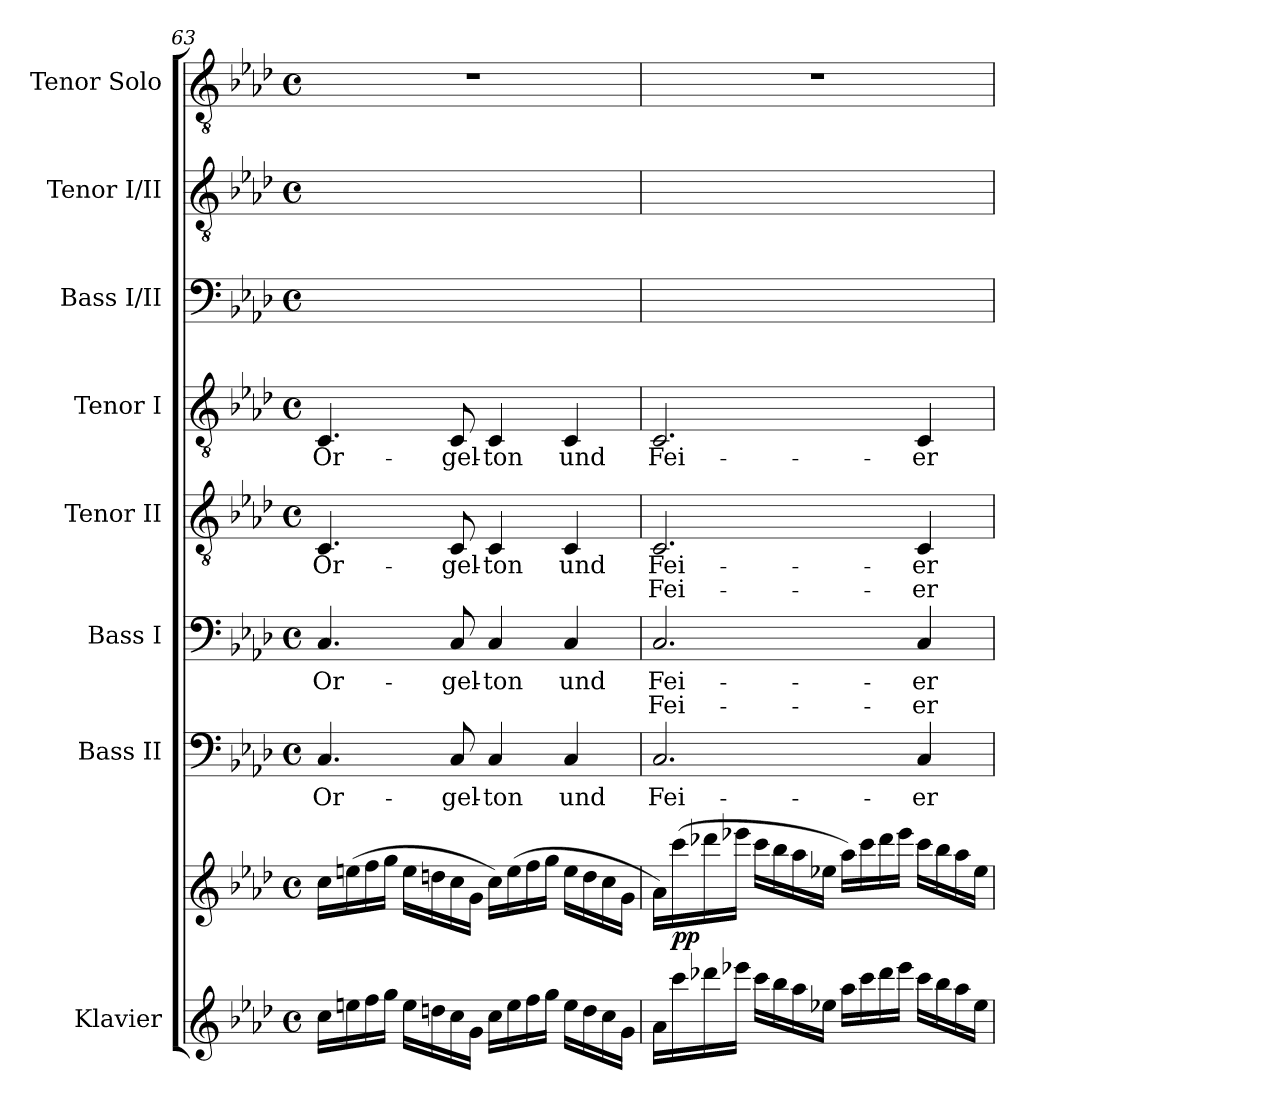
**kern	**kern	**dynam	**kern	**text	**kern	**text	**text	**kern	**text	**text	**kern	**text	**kern	**text	**kern	**text	**kern
*part8	*part8	*part8	*part7	*part7	*part6	*part6	*part6	*part5	*part5	*part5	*part4	*part4	*part3	*part3	*part2	*part2	*part1
*staff9	*staff8	*staff8/9	*staff7	*staff7	*staff6	*staff6	*staff6	*staff5	*staff5	*staff5	*staff4	*staff4	*staff3	*staff3	*staff2	*staff2	*staff1
*I"Klavier	*	*	*I"Bass II	*	*I"Bass I	*	*	*I"Tenor II	*	*	*I"Tenor I	*	*I"Bass I/II	*	*I"Tenor I/II	*	*I"Tenor Solo
*I'Klav.	*	*	*I'B.	*	*I'B.	*	*	*I'T.	*	*	*I'T.	*	*I'B.	*	*I'T.	*	*I'T. Solo
*clefG2	*clefG2	*	*clefF4	*	*clefF4	*	*	*clefGv2	*	*	*clefGv2	*	*clefF4	*	*clefGv2	*	*clefGv2
*	*	*	*	*	*	*	*	*ITrd7c12	*	*	*ITrd7c12	*	*	*	*ITrd7c12	*	*ITrd7c12
*k[b-e-a-d-]	*k[b-e-a-d-]	*	*k[b-e-a-d-]	*	*k[b-e-a-d-]	*	*	*k[b-e-a-d-]	*	*	*k[b-e-a-d-]	*	*k[b-e-a-d-]	*	*k[b-e-a-d-]	*	*k[b-e-a-d-]
*A-:	*A-:	*	*A-:	*	*A-:	*	*	*A-:	*	*	*A-:	*	*A-:	*	*A-:	*	*A-:
*M4/4	*M4/4	*	*M4/4	*	*M4/4	*	*	*M4/4	*	*	*M4/4	*	*M4/4	*	*M4/4	*	*M4/4
*met(c)	*met(c)	*	*met(c)	*	*met(c)	*	*	*met(c)	*	*	*met(c)	*	*met(c)	*	*met(c)	*	*met(c)
=63	=63	=63	=63	=63	=63	=63	=63	=63	=63	=63	=63	=63	=63	=63	=63	=63	=63
!	!	!	!	!LO:LY:b:color=#000000	!	!	!	!	!	!	!	!	!	!	!	!	!
!	!	!	!	!	!	!LO:LY:b:color=#000000	!	!	!	!	!	!	!	!	!	!	!
!	!	!	!	!	!	!	!	!	!LO:LY:b:color=#000000	!	!	!	!	!	!	!	!
!	!	!	!	!	!	!	!	!	!	!	!	!LO:LY:b:color=#000000	!	!	!	!	!
!	!	!	!	!	!	!	!	!	!	!	!	!	!	!LO:LY:b:color=#000000	!	!	!
*	*	*	*	*	*	*	*	*	*	*	*	*	*^	*	*	*	*
!	!	!	!	!	!	!	!	!	!	!	!	!	!	!	!	!	!LO:LY:b:color=#000000	!
*	*	*	*	*	*	*	*	*	*	*	*	*	*	*	*	*^	*	*
16cci\LL	16cci\LL	.	4.Ci/	Or-	4.Ci/	Or-	.	4.CCi/	Or-	.	4.CCi/	Or-	4.Ci/yy	4.Ci\yy	Or-	4.CCi/yy	4.CCi\yy	Or-	1r
16eeni\	(16eeni\	.	.	.	.	.	.	.	.	.	.	.	.	.	.	.	.	.	.
16ffi\	16ffi\	.	.	.	.	.	.	.	.	.	.	.	.	.	.	.	.	.	.
16ggi\JJ	16ggi\JJ	.	.	.	.	.	.	.	.	.	.	.	.	.	.	.	.	.	.
16eei\LL	16eei\LL	.	.	.	.	.	.	.	.	.	.	.	.	.	.	.	.	.	.
16ddni\	16ddni\	.	.	.	.	.	.	.	.	.	.	.	.	.	.	.	.	.	.
!	!	!	!	!LO:LY:b:color=#000000	!	!	!	!	!	!	!	!	!	!	!	!	!	!	!
!	!	!	!	!	!	!LO:LY:b:color=#000000	!	!	!	!	!	!	!	!	!	!	!	!	!
!	!	!	!	!	!	!	!	!	!LO:LY:b:color=#000000	!	!	!	!	!	!	!	!	!	!
!	!	!	!	!	!	!	!	!	!	!	!	!LO:LY:b:color=#000000	!	!	!	!	!	!	!
!	!	!	!	!	!	!	!	!	!	!	!	!	!	!	!LO:LY:b:color=#000000	!	!	!	!
!	!	!	!	!	!	!	!	!	!	!	!	!	!	!	!	!	!	!LO:LY:b:color=#000000	!
16cci\	16cci\	.	8Ci/	-gel-	8Ci/	-gel-	.	8CCi/	-gel-	.	8CCi/	-gel-	8Ci/yy	8Ci/yy	-gel-	8CCi/yy	8CCi/yy	-gel-	.
16gi\JJ	16gi\JJ	.	.	.	.	.	.	.	.	.	.	.	.	.	.	.	.	.	.
!	!	!	!	!LO:LY:b:color=#000000	!	!	!	!	!	!	!	!	!	!	!	!	!	!	!
!	!	!	!	!	!	!LO:LY:b:color=#000000	!	!	!	!	!	!	!	!	!	!	!	!	!
!	!	!	!	!	!	!	!	!	!LO:LY:b:color=#000000	!	!	!	!	!	!	!	!	!	!
!	!	!	!	!	!	!	!	!	!	!	!	!LO:LY:b:color=#000000	!	!	!	!	!	!	!
!	!	!	!	!	!	!	!	!	!	!	!	!	!	!	!LO:LY:b:color=#000000	!	!	!	!
!	!	!	!	!	!	!	!	!	!	!	!	!	!	!	!	!	!	!LO:LY:b:color=#000000	!
16cci\LL	16cci\LL)	.	4Ci/	-ton	4Ci/	-ton	.	4CCi/	-ton	.	4CCi/	-ton	4Ci/yy	4Ci\yy	-ton	4CCi/yy	4CCi\yy	-ton	.
16eei\	(16eei\	.	.	.	.	.	.	.	.	.	.	.	.	.	.	.	.	.	.
16ffi\	16ffi\	.	.	.	.	.	.	.	.	.	.	.	.	.	.	.	.	.	.
16ggi\JJ	16ggi\JJ	.	.	.	.	.	.	.	.	.	.	.	.	.	.	.	.	.	.
!	!	!	!	!LO:LY:b:color=#000000	!	!	!	!	!	!	!	!	!	!	!	!	!	!	!
!	!	!	!	!	!	!LO:LY:b:color=#000000	!	!	!	!	!	!	!	!	!	!	!	!	!
!	!	!	!	!	!	!	!	!	!LO:LY:b:color=#000000	!	!	!	!	!	!	!	!	!	!
!	!	!	!	!	!	!	!	!	!	!	!	!LO:LY:b:color=#000000	!	!	!	!	!	!	!
!	!	!	!	!	!	!	!	!	!	!	!	!	!	!	!LO:LY:b:color=#000000	!	!	!	!
!	!	!	!	!	!	!	!	!	!	!	!	!	!	!	!	!	!	!LO:LY:b:color=#000000	!
16eei\LL	16eei\LL	.	4Ci/	und	4Ci/	und	.	4CCi/	und	.	4CCi/	und	4Ci/yy	4ryy	und	4CCi/yy	4CCi\yy	und	.
16ddi\	16ddi\	.	.	.	.	.	.	.	.	.	.	.	.	.	.	.	.	.	.
16cci\	16cci\	.	.	.	.	.	.	.	.	.	.	.	.	.	.	.	.	.	.
16gi\JJ	16gi\JJ	.	.	.	.	.	.	.	.	.	.	.	.	.	.	.	.	.	.
!!LO:LB:g=z
=64	=64	=64	=64	=64	=64	=64	=64	=64	=64	=64	=64	=64	=64	=64	=64	=64	=64	=64	=64
!	!	!	!	!LO:LY:b:color=#000000	!	!	!	!	!	!	!	!	!	!	!	!	!	!	!
!	!	!	!	!	!	!LO:LY:b:color=#000000	!LO:LY:b:color=#000000	!	!	!	!	!	!	!	!	!	!	!	!
!	!	!	!	!	!	!	!	!	!LO:LY:b:color=#000000	!LO:LY:b:color=#000000	!	!	!	!	!	!	!	!	!
!	!	!	!	!	!	!	!	!	!	!	!	!LO:LY:b:color=#000000	!	!	!	!	!	!	!
!	!	!	!	!	!	!	!	!	!	!	!	!	!	!	!LO:LY:b:color=#000000	!	!	!	!
!	!	!	!	!	!	!	!	!	!	!	!	!	!	!	!LO:LY:b:color=#000000	!	!	!	!
!	!	!	!	!	!	!	!	!	!	!	!	!	!	!	!	!	!	!LO:LY:b:color=#000000	!
!	!	!	!	!	!	!	!	!	!	!	!	!	!	!	!	!	!	!LO:LY:b:color=#000000	!
16a-i\LL	16a-i\LL)	.	2.Ci/	Fei-	2.Ci/	Fei-	-Fei-	2.CCi/	Fei-	-Fei-	2.CCi/	Fei-	2.Ci/yy	2.Ci\yy	-Fei-	2.CCi/yy	2.CCi\yy	-Fei-	1r
16ccci\	(16ccci\	pp	.	.	.	.	.	.	.	.	.	.	.	.	.	.	.	.	.
16ddd-Xi\	16ddd-Xi\	.	.	.	.	.	.	.	.	.	.	.	.	.	.	.	.	.	.
16eee-Xi\JJ	16eee-Xi\JJ	.	.	.	.	.	.	.	.	.	.	.	.	.	.	.	.	.	.
16ccci\LL	16ccci\LL	.	.	.	.	.	.	.	.	.	.	.	.	.	.	.	.	.	.
16bb-i\	16bb-i\	.	.	.	.	.	.	.	.	.	.	.	.	.	.	.	.	.	.
16aa-i\	16aa-i\	.	.	.	.	.	.	.	.	.	.	.	.	.	.	.	.	.	.
16ee-Xi\JJ	16ee-Xi\JJ	.	.	.	.	.	.	.	.	.	.	.	.	.	.	.	.	.	.
16aa-i\LL	16aa-i\LL)	.	.	.	.	.	.	.	.	.	.	.	.	.	.	.	.	.	.
16ccci\	16ccci\	.	.	.	.	.	.	.	.	.	.	.	.	.	.	.	.	.	.
16ddd-i\	16ddd-i\	.	.	.	.	.	.	.	.	.	.	.	.	.	.	.	.	.	.
16eee-i\JJ	16eee-i\JJ	.	.	.	.	.	.	.	.	.	.	.	.	.	.	.	.	.	.
!	!	!	!	!LO:LY:b:color=#000000	!	!	!	!	!	!	!	!	!	!	!	!	!	!	!
!	!	!	!	!	!	!LO:LY:b:color=#000000	!LO:LY:b:color=#000000	!	!	!	!	!	!	!	!	!	!	!	!
!	!	!	!	!	!	!	!	!	!LO:LY:b:color=#000000	!LO:LY:b:color=#000000	!	!	!	!	!	!	!	!	!
!	!	!	!	!	!	!	!	!	!	!	!	!LO:LY:b:color=#000000	!	!	!	!	!	!	!
!	!	!	!	!	!	!	!	!	!	!	!	!	!	!	!LO:LY:b:color=#000000	!	!	!	!
!	!	!	!	!	!	!	!	!	!	!	!	!	!	!	!LO:LY:b:color=#000000	!	!	!	!
!	!	!	!	!	!	!	!	!	!	!	!	!	!	!	!	!	!	!LO:LY:b:color=#000000	!
!	!	!	!	!	!	!	!	!	!	!	!	!	!	!	!	!	!	!LO:LY:b:color=#000000	!
16ccci\LL	16ccci\LL	.	4Ci/	-er-	4Ci/	-er-	-er-	4CCi/	-er-	-er-	4CCi/	-er-	4Ci/yy	4Ci\yy	-er-	4CCi/yy	4CCi\yy	-er-	.
16bb-i\	16bb-i\	.	.	.	.	.	.	.	.	.	.	.	.	.	.	.	.	.	.
16aa-i\	16aa-i\	.	.	.	.	.	.	.	.	.	.	.	.	.	.	.	.	.	.
16ee-i\JJ	16ee-i\JJ	.	.	.	.	.	.	.	.	.	.	.	.	.	.	.	.	.	.
*	*	*	*	*	*	*	*	*	*	*	*	*	*v	*v	*	*	*	*	*
*	*	*	*	*	*	*	*	*	*	*	*	*	*	*	*v	*v	*	*
=	=	=	=	=	=	=	=	=	=	=	=	=	=	=	=	=	=
*-	*-	*-	*-	*-	*-	*-	*-	*-	*-	*-	*-	*-	*-	*-	*-	*-	*-
